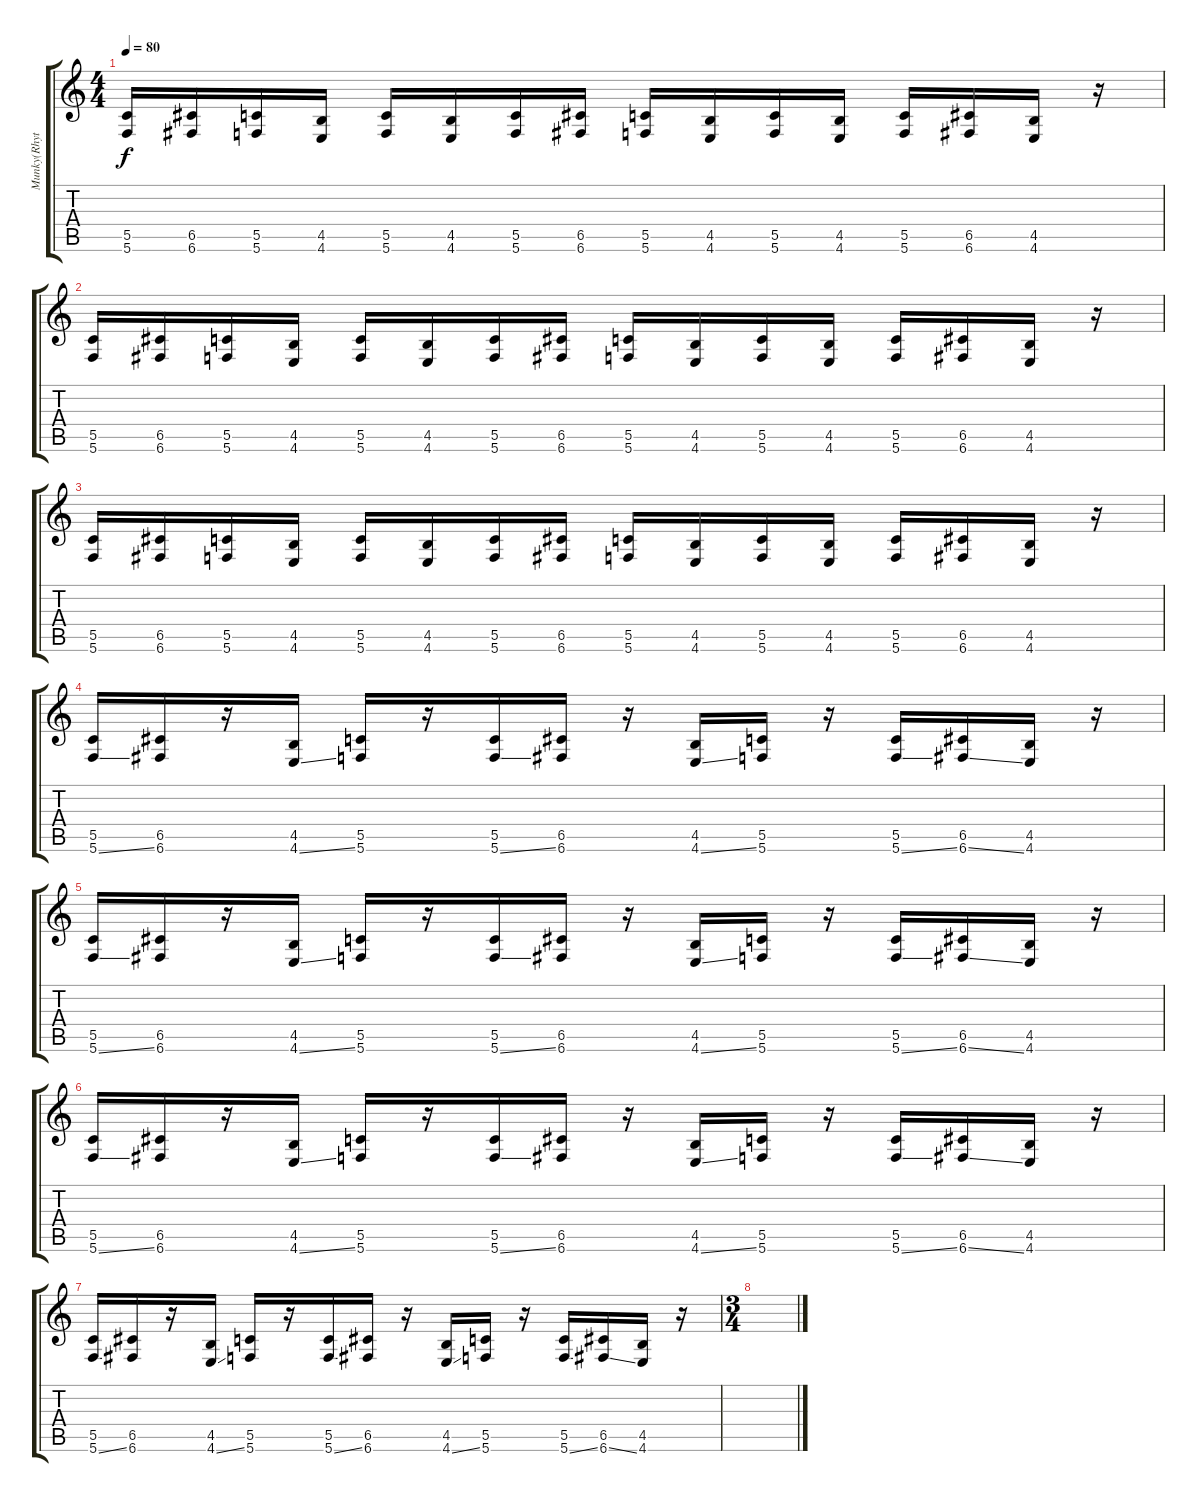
\track ("Munky(Rhythm Guitar)" "Munky(Rhyt") {instrument distortionguitar}
\staff {score tabs}
\tuning (D4 A3 F3 C3 G2 C2) {hide}
\ts (4 4)
\tempo 80
\clef g2
\ks c
(5.5 5.6).16{dy f} (6.5 6.6).16 (5.5 5.6).16 (4.5 4.6).16 (5.5 5.6).16 (4.5 4.6).16 (5.5 5.6).16 (6.5 6.6).16 (5.5 5.6).16 (4.5 4.6).16 (5.5 5.6).16 (4.5 4.6).16 (5.5 5.6).16 (6.5 6.6).16 (4.5 4.6).16 r.16 |
(5.5 5.6).16 (6.5 6.6).16 (5.5 5.6).16 (4.5 4.6).16 (5.5 5.6).16 (4.5 4.6).16 (5.5 5.6).16 (6.5 6.6).16 (5.5 5.6).16 (4.5 4.6).16 (5.5 5.6).16 (4.5 4.6).16 (5.5 5.6).16 (6.5 6.6).16 (4.5 4.6).16 r.16 |
(5.5 5.6).16 (6.5 6.6).16 (5.5 5.6).16 (4.5 4.6).16 (5.5 5.6).16 (4.5 4.6).16 (5.5 5.6).16 (6.5 6.6).16 (5.5 5.6).16 (4.5 4.6).16 (5.5 5.6).16 (4.5 4.6).16 (5.5 5.6).16 (6.5 6.6).16 (4.5 4.6).16 r.16 |
(5.5 5.6{ss}).16 (6.5 6.6).16 r.16 (4.5 4.6{ss}).16 (5.5 5.6).16 r.16 (5.5 5.6{ss}).16 (6.5 6.6).16 r.16 (4.5 4.6{ss}).16 (5.5 5.6).16 r.16 (5.5 5.6{ss}).16 (6.5 6.6{ss}).16 (4.5 4.6).16 r.16 |
(5.5 5.6{ss}).16 (6.5 6.6).16 r.16 (4.5 4.6{ss}).16 (5.5 5.6).16 r.16 (5.5 5.6{ss}).16 (6.5 6.6).16 r.16 (4.5 4.6{ss}).16 (5.5 5.6).16 r.16 (5.5 5.6{ss}).16 (6.5 6.6{ss}).16 (4.5 4.6).16 r.16 |
(5.5 5.6{ss}).16 (6.5 6.6).16 r.16 (4.5 4.6{ss}).16 (5.5 5.6).16 r.16 (5.5 5.6{ss}).16 (6.5 6.6).16 r.16 (4.5 4.6{ss}).16 (5.5 5.6).16 r.16 (5.5 5.6{ss}).16 (6.5 6.6{ss}).16 (4.5 4.6).16 r.16 |
(5.5 5.6{ss}).16 (6.5 6.6).16 r.16 (4.5 4.6{ss}).16 (5.5 5.6).16 r.16 (5.5 5.6{ss}).16 (6.5 6.6).16 r.16 (4.5 4.6{ss}).16 (5.5 5.6).16 r.16 (5.5 5.6{ss}).16 (6.5 6.6{ss}).16 (4.5 4.6).16 r.16 |
\ts (3 4)
